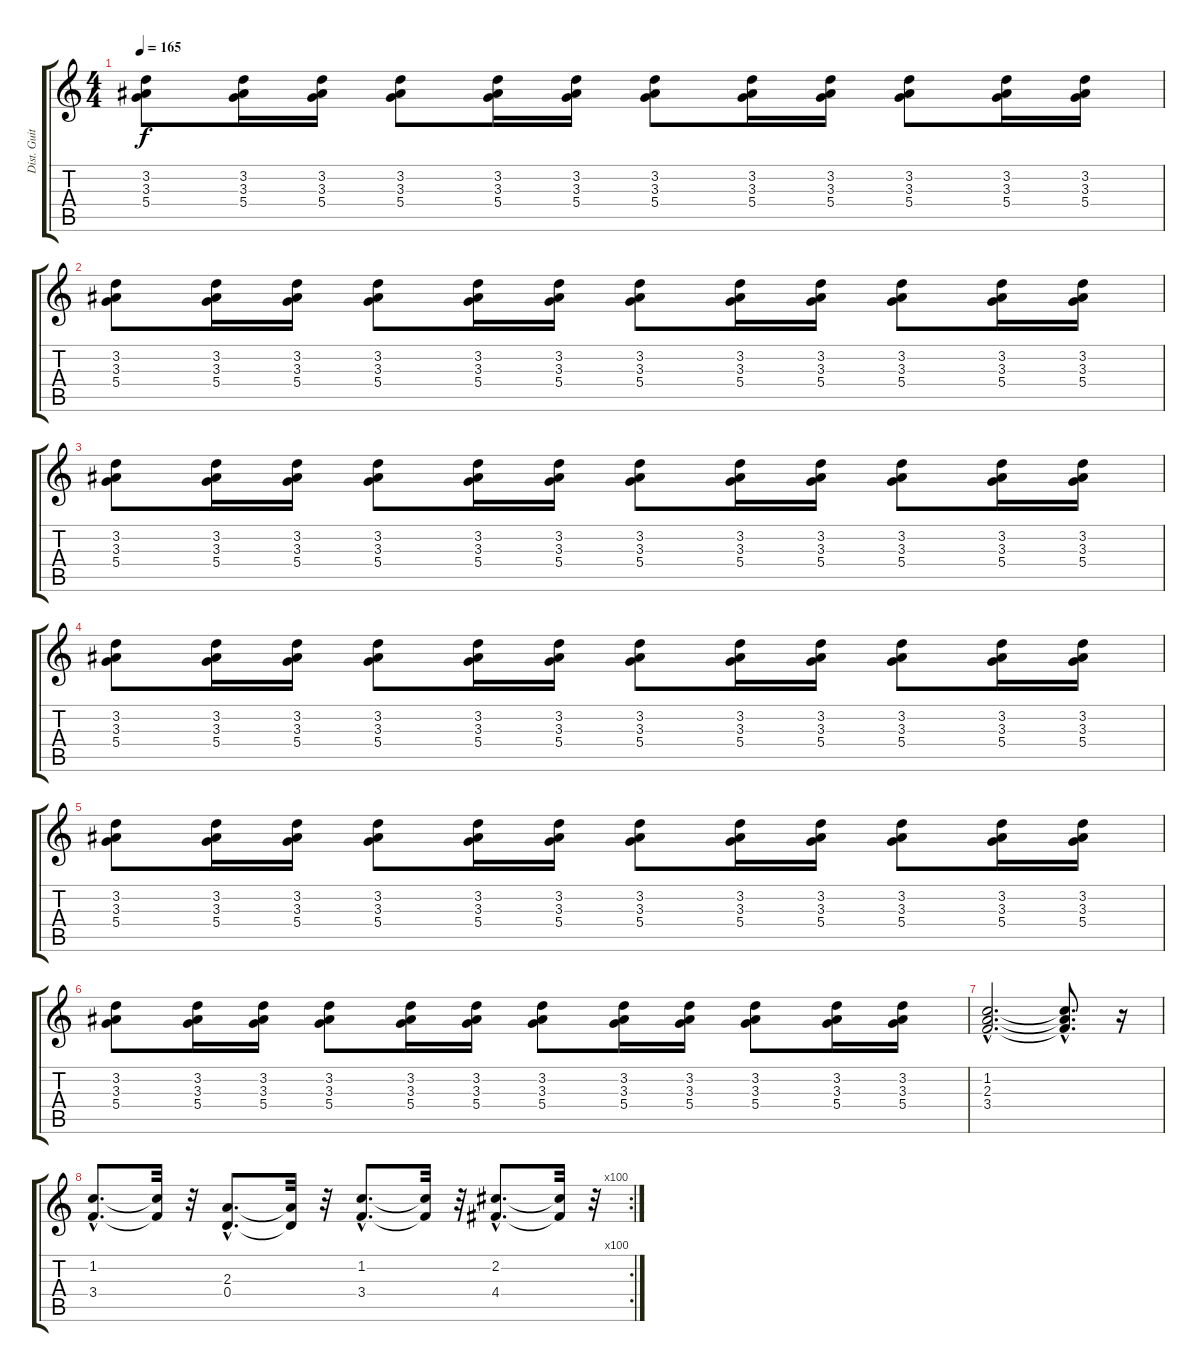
\track ("Dist. Guitar 2" "Dist. Guit") {instrument distortionguitar}
\staff {score tabs}
\tuning (E4 B3 G3 D3 A2 E2) {hide}
\ts (4 4)
\tempo 165
\clef g2
\ks c
(3.2 3.3 5.4).8{dy f} (3.2 3.3 5.4).16 (3.2 3.3 5.4).16 (3.2 3.3 5.4).8 (3.2 3.3 5.4).16 (3.2 3.3 5.4).16 (3.2 3.3 5.4).8 (3.2 3.3 5.4).16 (3.2 3.3 5.4).16 (3.2 3.3 5.4).8 (3.2 3.3 5.4).16 (3.2 3.3 5.4).16 |
(3.2 3.3 5.4).8 (3.2 3.3 5.4).16 (3.2 3.3 5.4).16 (3.2 3.3 5.4).8 (3.2 3.3 5.4).16 (3.2 3.3 5.4).16 (3.2 3.3 5.4).8 (3.2 3.3 5.4).16 (3.2 3.3 5.4).16 (3.2 3.3 5.4).8 (3.2 3.3 5.4).16 (3.2 3.3 5.4).16 |
(3.2 3.3 5.4).8 (3.2 3.3 5.4).16 (3.2 3.3 5.4).16 (3.2 3.3 5.4).8 (3.2 3.3 5.4).16 (3.2 3.3 5.4).16 (3.2 3.3 5.4).8 (3.2 3.3 5.4).16 (3.2 3.3 5.4).16 (3.2 3.3 5.4).8 (3.2 3.3 5.4).16 (3.2 3.3 5.4).16 |
(3.2 3.3 5.4).8 (3.2 3.3 5.4).16 (3.2 3.3 5.4).16 (3.2 3.3 5.4).8 (3.2 3.3 5.4).16 (3.2 3.3 5.4).16 (3.2 3.3 5.4).8 (3.2 3.3 5.4).16 (3.2 3.3 5.4).16 (3.2 3.3 5.4).8 (3.2 3.3 5.4).16 (3.2 3.3 5.4).16 |
(3.2 3.3 5.4).8 (3.2 3.3 5.4).16 (3.2 3.3 5.4).16 (3.2 3.3 5.4).8 (3.2 3.3 5.4).16 (3.2 3.3 5.4).16 (3.2 3.3 5.4).8 (3.2 3.3 5.4).16 (3.2 3.3 5.4).16 (3.2 3.3 5.4).8 (3.2 3.3 5.4).16 (3.2 3.3 5.4).16 |
(3.2 3.3 5.4).8 (3.2 3.3 5.4).16 (3.2 3.3 5.4).16 (3.2 3.3 5.4).8 (3.2 3.3 5.4).16 (3.2 3.3 5.4).16 (3.2 3.3 5.4).8 (3.2 3.3 5.4).16 (3.2 3.3 5.4).16 (3.2 3.3 5.4).8 (3.2 3.3 5.4).16 (3.2 3.3 5.4).16 |
(1.2{hac} 2.3{hac} 3.4{hac}).2{d} (1.2{hac t} 2.3{hac t} 3.4{hac t}).8{d} r.16 |
\rc 100
(1.2{hac} 3.4{hac}).8{d} (1.2{t} 3.4{t}).32 r.32 (2.3{hac} 0.4{hac}).8{d} (2.3{t} 0.4{t}).32 r.32 (1.2{hac} 3.4{hac}).8{d} (1.2{t} 3.4{t}).32 r.32 (2.2{hac} 4.4{hac}).8{d} (2.2{t} 4.4{t}).32 r.32
